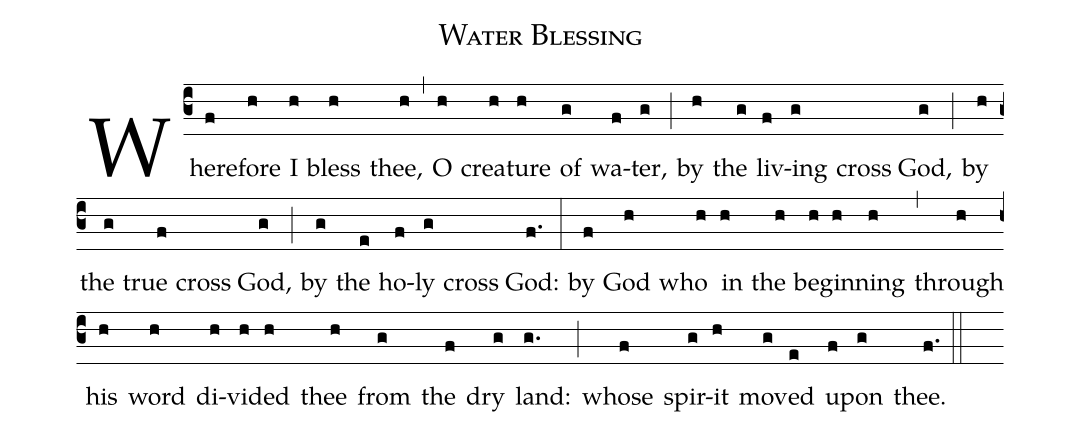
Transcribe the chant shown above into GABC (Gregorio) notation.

name:Water Blessing;
%%
(c3)Where(f)fore(h) I(h) bless(h) thee,(h) (,) O(h) crea(h)ture(h) of(g) wa(f)ter,(g) (;) by(h) the(g) liv(f)ing(g) <sp>cross</sp> God,(g) (;) by(h) the(g) true(f) <sp>cross</sp> God,(g) (;) by(g) the(e) ho(f)ly(g) <sp>cross</sp> God:(f.) (:) by(f) God(h) who(h) in(h) the(h) be(h)gin(h)ning(h) (,) through(h) his(h) word(h) di(h)vid(h)ed(h) thee(h) from(g) the(f) dry(g) land:(g.) (;) whose(f) spir(g)it(h) mov(g)ed(e) up(f)on(g) thee.(f.) (::)
